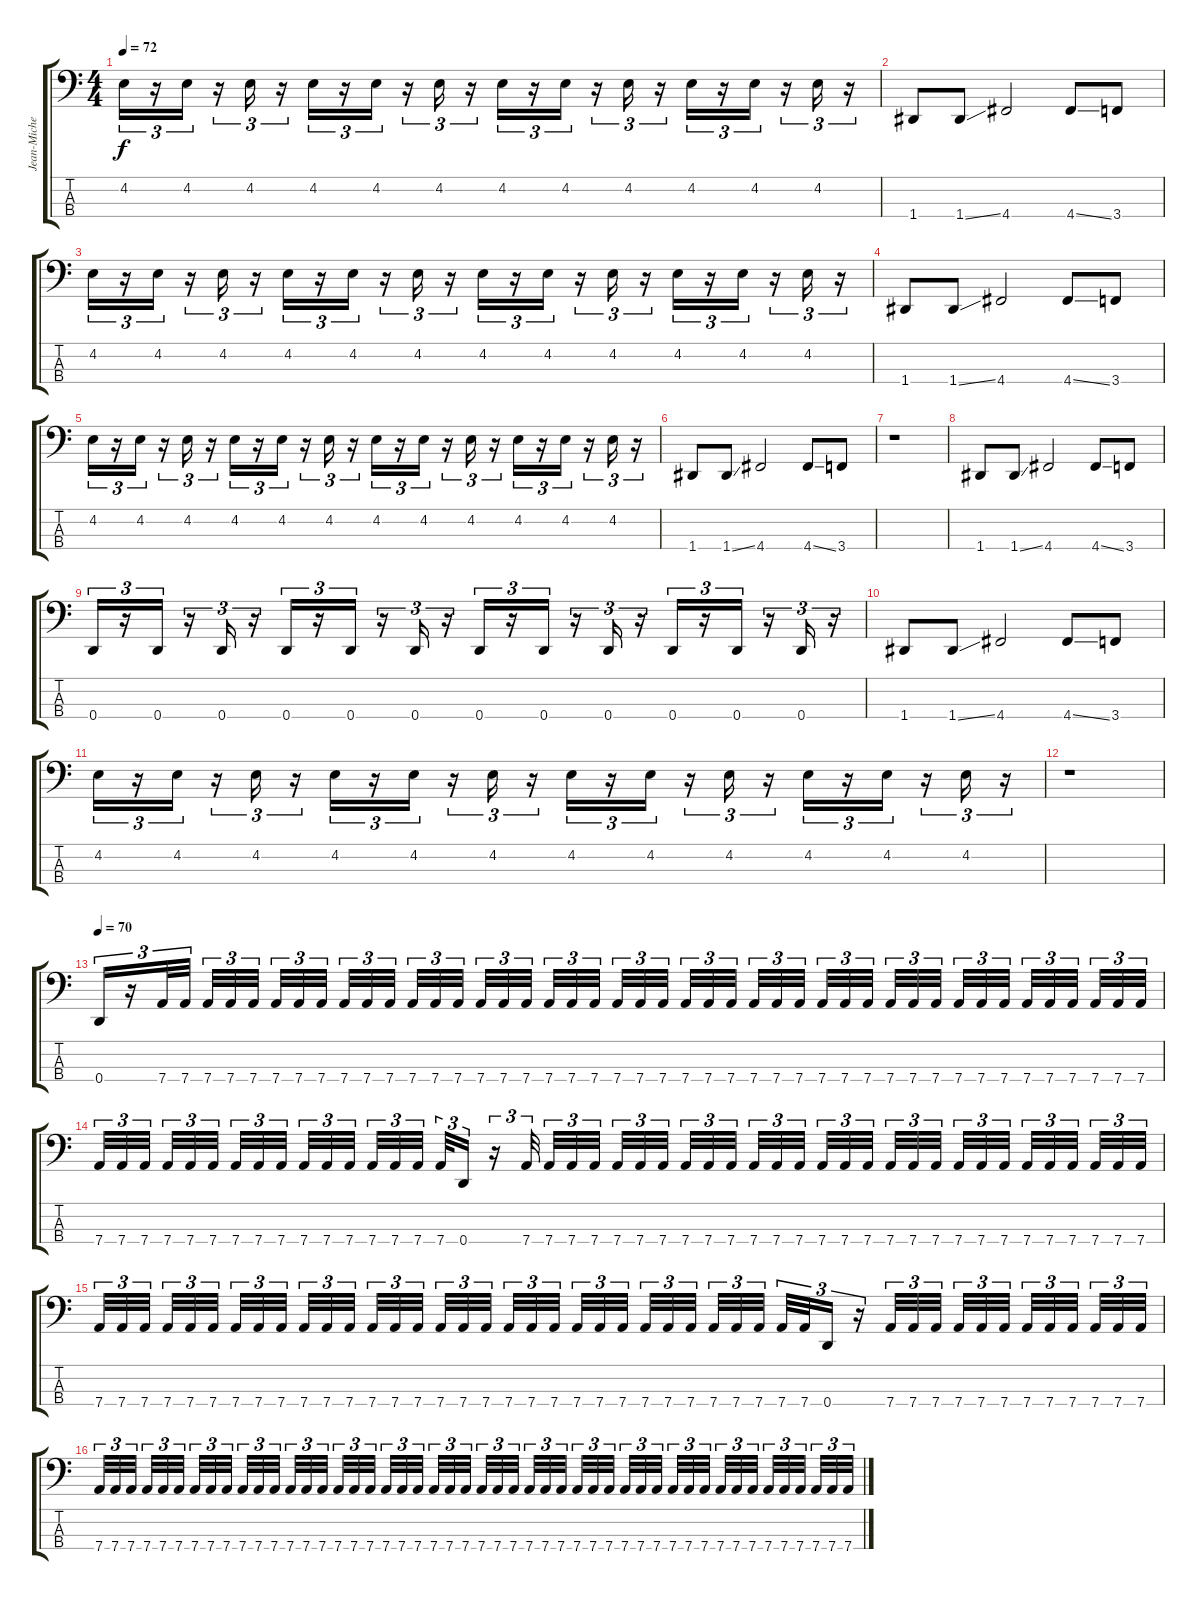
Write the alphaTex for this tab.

\track ("Jean-Michel Labadie " "Jean-Miche") {instrument electricbasspick}
\staff {score tabs}
\tuning (F2 C2 G1 D1) {hide}
\ts (4 4)
\tempo 72
\clef f4
\ks c
4.2.16{tu (3 2) dy f} r.16{tu (3 2)} 4.2.16{tu (3 2)} r.16{tu (3 2)} 4.2.16{tu (3 2)} r.16{tu (3 2)} 4.2.16{tu (3 2)} r.16{tu (3 2)} 4.2.16{tu (3 2)} r.16{tu (3 2)} 4.2.16{tu (3 2)} r.16{tu (3 2)} 4.2.16{tu (3 2)} r.16{tu (3 2)} 4.2.16{tu (3 2)} r.16{tu (3 2)} 4.2.16{tu (3 2)} r.16{tu (3 2)} 4.2.16{tu (3 2)} r.16{tu (3 2)} 4.2.16{tu (3 2)} r.16{tu (3 2)} 4.2.16{tu (3 2)} r.16{tu (3 2)} |
1.4.8 1.4{ss}.8 4.4.2 4.4{ss}.8 3.4.8 |
4.2.16{tu (3 2)} r.16{tu (3 2)} 4.2.16{tu (3 2)} r.16{tu (3 2)} 4.2.16{tu (3 2)} r.16{tu (3 2)} 4.2.16{tu (3 2)} r.16{tu (3 2)} 4.2.16{tu (3 2)} r.16{tu (3 2)} 4.2.16{tu (3 2)} r.16{tu (3 2)} 4.2.16{tu (3 2)} r.16{tu (3 2)} 4.2.16{tu (3 2)} r.16{tu (3 2)} 4.2.16{tu (3 2)} r.16{tu (3 2)} 4.2.16{tu (3 2)} r.16{tu (3 2)} 4.2.16{tu (3 2)} r.16{tu (3 2)} 4.2.16{tu (3 2)} r.16{tu (3 2)} |
1.4.8 1.4{ss}.8 4.4.2 4.4{ss}.8 3.4.8 |
4.2.16{tu (3 2)} r.16{tu (3 2)} 4.2.16{tu (3 2)} r.16{tu (3 2)} 4.2.16{tu (3 2)} r.16{tu (3 2)} 4.2.16{tu (3 2)} r.16{tu (3 2)} 4.2.16{tu (3 2)} r.16{tu (3 2)} 4.2.16{tu (3 2)} r.16{tu (3 2)} 4.2.16{tu (3 2)} r.16{tu (3 2)} 4.2.16{tu (3 2)} r.16{tu (3 2)} 4.2.16{tu (3 2)} r.16{tu (3 2)} 4.2.16{tu (3 2)} r.16{tu (3 2)} 4.2.16{tu (3 2)} r.16{tu (3 2)} 4.2.16{tu (3 2)} r.16{tu (3 2)} |
1.4.8 1.4{ss}.8 4.4.2 4.4{ss}.8 3.4.8 |
r.1 |
1.4.8 1.4{ss}.8 4.4.2 4.4{ss}.8 3.4.8 |
0.4.16{tu (3 2)} r.16{tu (3 2)} 0.4.16{tu (3 2)} r.16{tu (3 2)} 0.4.16{tu (3 2)} r.16{tu (3 2)} 0.4.16{tu (3 2)} r.16{tu (3 2)} 0.4.16{tu (3 2)} r.16{tu (3 2)} 0.4.16{tu (3 2)} r.16{tu (3 2)} 0.4.16{tu (3 2)} r.16{tu (3 2)} 0.4.16{tu (3 2)} r.16{tu (3 2)} 0.4.16{tu (3 2)} r.16{tu (3 2)} 0.4.16{tu (3 2)} r.16{tu (3 2)} 0.4.16{tu (3 2)} r.16{tu (3 2)} 0.4.16{tu (3 2)} r.16{tu (3 2)} |
1.4.8 1.4{ss}.8 4.4.2 4.4{ss}.8 3.4.8 |
4.2.16{tu (3 2)} r.16{tu (3 2)} 4.2.16{tu (3 2)} r.16{tu (3 2)} 4.2.16{tu (3 2)} r.16{tu (3 2)} 4.2.16{tu (3 2)} r.16{tu (3 2)} 4.2.16{tu (3 2)} r.16{tu (3 2)} 4.2.16{tu (3 2)} r.16{tu (3 2)} 4.2.16{tu (3 2)} r.16{tu (3 2)} 4.2.16{tu (3 2)} r.16{tu (3 2)} 4.2.16{tu (3 2)} r.16{tu (3 2)} 4.2.16{tu (3 2)} r.16{tu (3 2)} 4.2.16{tu (3 2)} r.16{tu (3 2)} 4.2.16{tu (3 2)} r.16{tu (3 2)} |
r.1 |
\tempo 70
0.4.16{tu (3 2)} r.16{tu (3 2)} 7.4.32{tu (3 2)} 7.4.32{tu (3 2) beam splitsecondary} 7.4.32{tu (3 2)} 7.4.32{tu (3 2)} 7.4.32{tu (3 2) beam splitsecondary} 7.4.32{tu (3 2)} 7.4.32{tu (3 2)} 7.4.32{tu (3 2)} 7.4.32{tu (3 2)} 7.4.32{tu (3 2)} 7.4.32{tu (3 2) beam splitsecondary} 7.4.32{tu (3 2)} 7.4.32{tu (3 2)} 7.4.32{tu (3 2) beam splitsecondary} 7.4.32{tu (3 2)} 7.4.32{tu (3 2)} 7.4.32{tu (3 2) beam splitsecondary} 7.4.32{tu (3 2)} 7.4.32{tu (3 2)} 7.4.32{tu (3 2)} 7.4.32{tu (3 2)} 7.4.32{tu (3 2)} 7.4.32{tu (3 2) beam splitsecondary} 7.4.32{tu (3 2)} 7.4.32{tu (3 2)} 7.4.32{tu (3 2) beam splitsecondary} 7.4.32{tu (3 2)} 7.4.32{tu (3 2)} 7.4.32{tu (3 2) beam splitsecondary} 7.4.32{tu (3 2)} 7.4.32{tu (3 2)} 7.4.32{tu (3 2)} 7.4.32{tu (3 2)} 7.4.32{tu (3 2)} 7.4.32{tu (3 2) beam splitsecondary} 7.4.32{tu (3 2)} 7.4.32{tu (3 2)} 7.4.32{tu (3 2) beam splitsecondary} 7.4.32{tu (3 2)} 7.4.32{tu (3 2)} 7.4.32{tu (3 2) beam splitsecondary} 7.4.32{tu (3 2)} 7.4.32{tu (3 2)} 7.4.32{tu (3 2)} |
7.4.32{tu (3 2)} 7.4.32{tu (3 2)} 7.4.32{tu (3 2) beam splitsecondary} 7.4.32{tu (3 2)} 7.4.32{tu (3 2)} 7.4.32{tu (3 2) beam splitsecondary} 7.4.32{tu (3 2)} 7.4.32{tu (3 2)} 7.4.32{tu (3 2) beam splitsecondary} 7.4.32{tu (3 2)} 7.4.32{tu (3 2)} 7.4.32{tu (3 2)} 7.4.32{tu (3 2)} 7.4.32{tu (3 2)} 7.4.32{tu (3 2) beam splitsecondary} 7.4.32{tu (3 2)} 0.4.16{tu (3 2)} r.16{tu (3 2)} 7.4.32{tu (3 2) beam splitsecondary} 7.4.32{tu (3 2)} 7.4.32{tu (3 2)} 7.4.32{tu (3 2)} 7.4.32{tu (3 2)} 7.4.32{tu (3 2)} 7.4.32{tu (3 2) beam splitsecondary} 7.4.32{tu (3 2)} 7.4.32{tu (3 2)} 7.4.32{tu (3 2) beam splitsecondary} 7.4.32{tu (3 2)} 7.4.32{tu (3 2)} 7.4.32{tu (3 2) beam splitsecondary} 7.4.32{tu (3 2)} 7.4.32{tu (3 2)} 7.4.32{tu (3 2)} 7.4.32{tu (3 2)} 7.4.32{tu (3 2)} 7.4.32{tu (3 2) beam splitsecondary} 7.4.32{tu (3 2)} 7.4.32{tu (3 2)} 7.4.32{tu (3 2) beam splitsecondary} 7.4.32{tu (3 2)} 7.4.32{tu (3 2)} 7.4.32{tu (3 2) beam splitsecondary} 7.4.32{tu (3 2)} 7.4.32{tu (3 2)} 7.4.32{tu (3 2)} |
7.4.32{tu (3 2)} 7.4.32{tu (3 2)} 7.4.32{tu (3 2) beam splitsecondary} 7.4.32{tu (3 2)} 7.4.32{tu (3 2)} 7.4.32{tu (3 2) beam splitsecondary} 7.4.32{tu (3 2)} 7.4.32{tu (3 2)} 7.4.32{tu (3 2) beam splitsecondary} 7.4.32{tu (3 2)} 7.4.32{tu (3 2)} 7.4.32{tu (3 2)} 7.4.32{tu (3 2)} 7.4.32{tu (3 2)} 7.4.32{tu (3 2) beam splitsecondary} 7.4.32{tu (3 2)} 7.4.32{tu (3 2)} 7.4.32{tu (3 2) beam splitsecondary} 7.4.32{tu (3 2)} 7.4.32{tu (3 2)} 7.4.32{tu (3 2) beam splitsecondary} 7.4.32{tu (3 2)} 7.4.32{tu (3 2)} 7.4.32{tu (3 2)} 7.4.32{tu (3 2)} 7.4.32{tu (3 2)} 7.4.32{tu (3 2) beam splitsecondary} 7.4.32{tu (3 2)} 7.4.32{tu (3 2)} 7.4.32{tu (3 2) beam splitsecondary} 7.4.32{tu (3 2)} 7.4.32{tu (3 2)} 0.4.16{tu (3 2)} r.16{tu (3 2)} 7.4.32{tu (3 2)} 7.4.32{tu (3 2)} 7.4.32{tu (3 2) beam splitsecondary} 7.4.32{tu (3 2)} 7.4.32{tu (3 2)} 7.4.32{tu (3 2) beam splitsecondary} 7.4.32{tu (3 2)} 7.4.32{tu (3 2)} 7.4.32{tu (3 2) beam splitsecondary} 7.4.32{tu (3 2)} 7.4.32{tu (3 2)} 7.4.32{tu (3 2)} |
7.4.32{tu (3 2)} 7.4.32{tu (3 2)} 7.4.32{tu (3 2) beam splitsecondary} 7.4.32{tu (3 2)} 7.4.32{tu (3 2)} 7.4.32{tu (3 2) beam splitsecondary} 7.4.32{tu (3 2)} 7.4.32{tu (3 2)} 7.4.32{tu (3 2) beam splitsecondary} 7.4.32{tu (3 2)} 7.4.32{tu (3 2)} 7.4.32{tu (3 2)} 7.4.32{tu (3 2)} 7.4.32{tu (3 2)} 7.4.32{tu (3 2) beam splitsecondary} 7.4.32{tu (3 2)} 7.4.32{tu (3 2)} 7.4.32{tu (3 2) beam splitsecondary} 7.4.32{tu (3 2)} 7.4.32{tu (3 2)} 7.4.32{tu (3 2) beam splitsecondary} 7.4.32{tu (3 2)} 7.4.32{tu (3 2)} 7.4.32{tu (3 2)} 7.4.32{tu (3 2)} 7.4.32{tu (3 2)} 7.4.32{tu (3 2) beam splitsecondary} 7.4.32{tu (3 2)} 7.4.32{tu (3 2)} 7.4.32{tu (3 2) beam splitsecondary} 7.4.32{tu (3 2)} 7.4.32{tu (3 2)} 7.4.32{tu (3 2) beam splitsecondary} 7.4.32{tu (3 2)} 7.4.32{tu (3 2)} 7.4.32{tu (3 2)} 7.4.32{tu (3 2)} 7.4.32{tu (3 2)} 7.4.32{tu (3 2) beam splitsecondary} 7.4.32{tu (3 2)} 7.4.32{tu (3 2)} 7.4.32{tu (3 2) beam splitsecondary} 7.4.32{tu (3 2)} 7.4.32{tu (3 2)} 7.4.32{tu (3 2) beam splitsecondary} 7.4.32{tu (3 2)} 7.4.32{tu (3 2)} 7.4.32{tu (3 2)}
